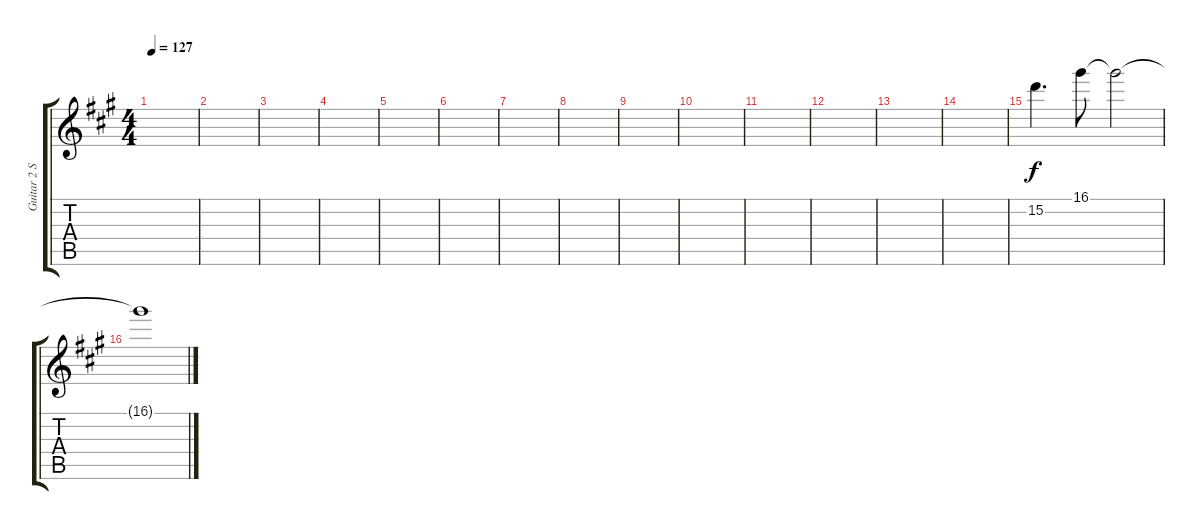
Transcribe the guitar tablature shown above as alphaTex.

\track ("Guitar 2 Standard Tuning" "Guitar 2 S") {instrument electricguitarjazz}
\staff {score tabs}
\tuning (E4 B3 G3 D3 A2 E2) {hide}
\ts (4 4)
\tempo 127
\clef g2
\ks a
|
|
|
|
|
|
|
|
|
|
|
|
|
|
15.2.4{d dy f} 16.1.8 16.1{t}.2 |
16.1{t}.1
